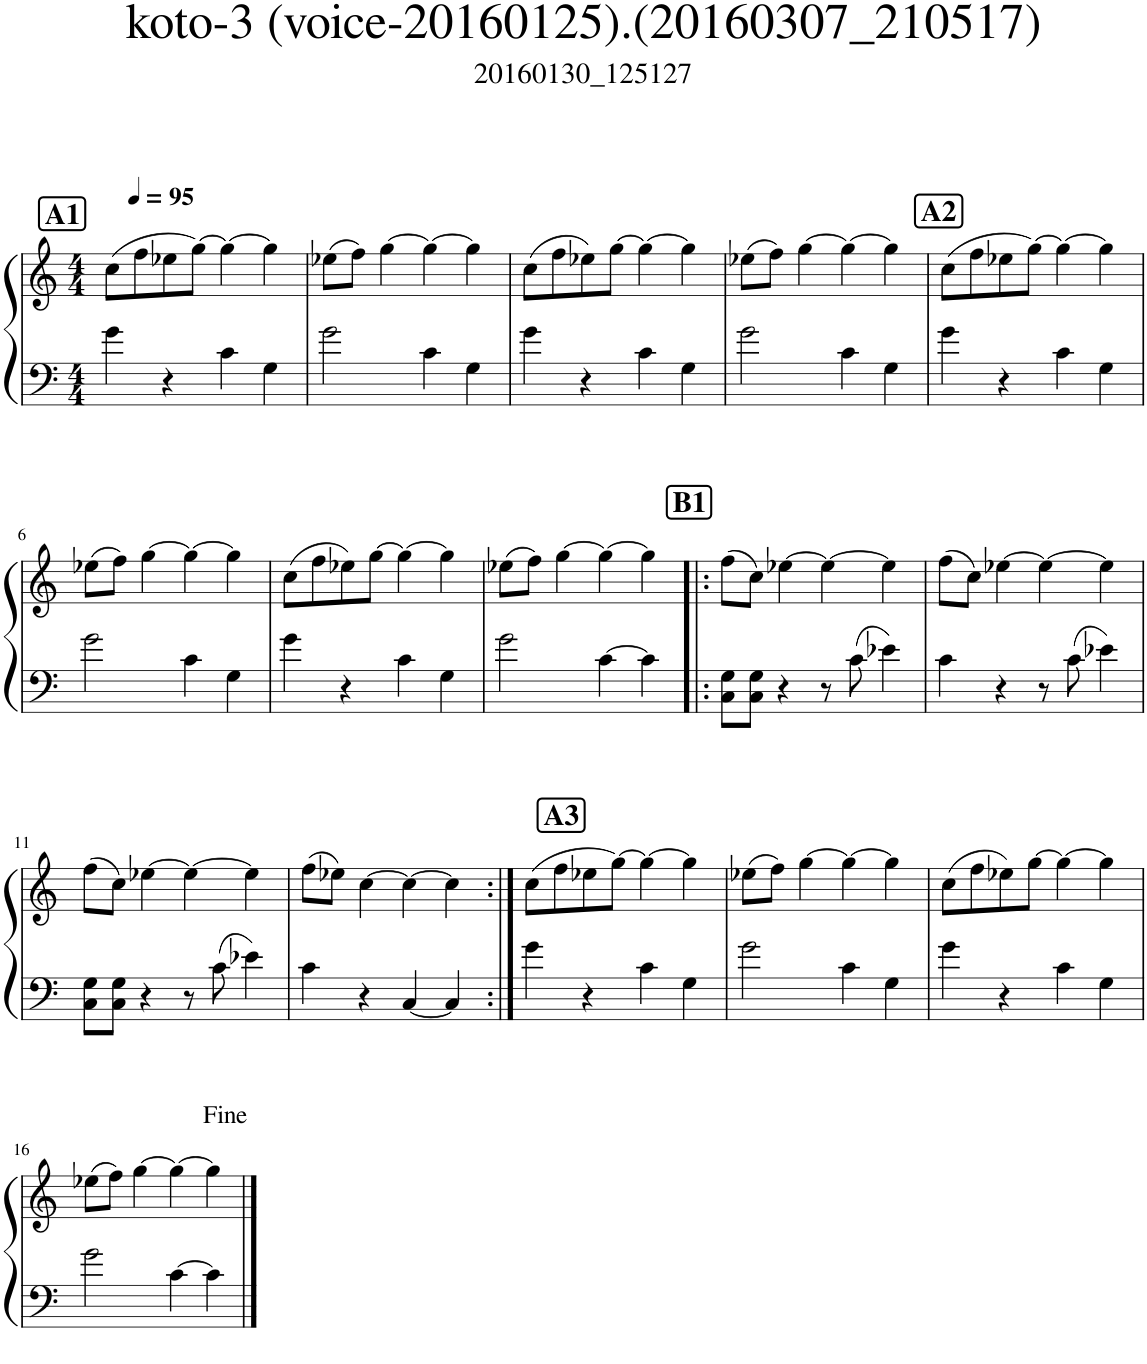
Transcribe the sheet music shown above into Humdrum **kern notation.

**kern	**kern
*part1	*part1
*staff2	*staff1
*I"ハープ	*
*clefF4	*clefG2
*k[]	*k[]
*M4/4	*M4/4
*MM95	*MM95
!!LO:REH:place=s1:a:B:cj:fs=14:t=A1
=1	=1
4g\	(8cc\L
.	8ff\
4r	8ee-X\
.	[8gg\J)
4c\	4gg\_
4G\	4gg\]
=2	=2
2g\	(8ee-X\L
.	8ff\J)
.	[4gg\
4c\	4gg\_
4G\	4gg\]
=3	=3
4g\	(8cc\L
.	8ff\
4r	8ee-X\)
.	[8gg\J
4c\	4gg\_
4G\	4gg\]
=4	=4
2g\	(8ee-X\L
.	8ff\J)
.	[4gg\
4c\	4gg\_
4G\	4gg\]
!!LO:REH:place=s1:a:B:cj:fs=14:t=A2
=5	=5
4g\	(8cc\L
.	8ff\
4r	8ee-X\
.	[8gg\J)
4c\	4gg\_
4G\	4gg\]
!!LO:LB:g=z
=6	=6
2g\	(8ee-X\L
.	8ff\J)
.	[4gg\
4c\	4gg\_
4G\	4gg\]
=7	=7
4g\	(8cc\L
.	8ff\
4r	8ee-X\)
.	[8gg\J
4c\	4gg\_
4G\	4gg\]
=8	=8
2g\	(8ee-X\L
.	8ff\J)
.	[4gg\
[4c\	4gg\_
4c\]	4gg\]
!!LO:REH:place=s1:a:B:cj:fs=14:t=B1
=9!|:	=9!|:
8C\ 8G\L	(8ff\L
8C\ 8G\J	8cc\J)
4r	[4ee-X\
8r	4ee-\_
8c\	.
4e-X\	4ee-\]
=10	=10
4c\	(8ff\L
.	8cc\J)
4r	[4ee-X\
8r	4ee-\_
8c\	.
4e-X\	4ee-\]
!!LO:LB:g=z
=11	=11
8C\ 8G\L	(8ff\L
8C\ 8G\J	8cc\J)
4r	[4ee-X\
8r	4ee-\_
8c\	.
4e-X\	4ee-\]
=12	=12
4c\	(8ff\L
.	8ee-X\J)
4r	[4cc\
[4C/	4cc\_
4C/]	4cc\]
!!LO:REH:place=s1:a:B:cj:fs=14:t=A3
=13:|!	=13:|!
4g\	(8cc\L
.	8ff\
4r	8ee-X\
.	[8gg\J)
4c\	4gg\_
4G\	4gg\]
=14	=14
2g\	(8ee-X\L
.	8ff\J)
.	[4gg\
4c\	4gg\_
4G\	4gg\]
=15	=15
4g\	(8cc\L
.	8ff\
4r	8ee-X\)
.	[8gg\J
4c\	4gg\_
4G\	4gg\]
!!LO:LB:g=z
=16	=16
2g\	(8ee-X\L
.	8ff\J)
.	[4gg\
[4c\	4gg\_
4c\]	4gg\]
==	==
*-	*-
